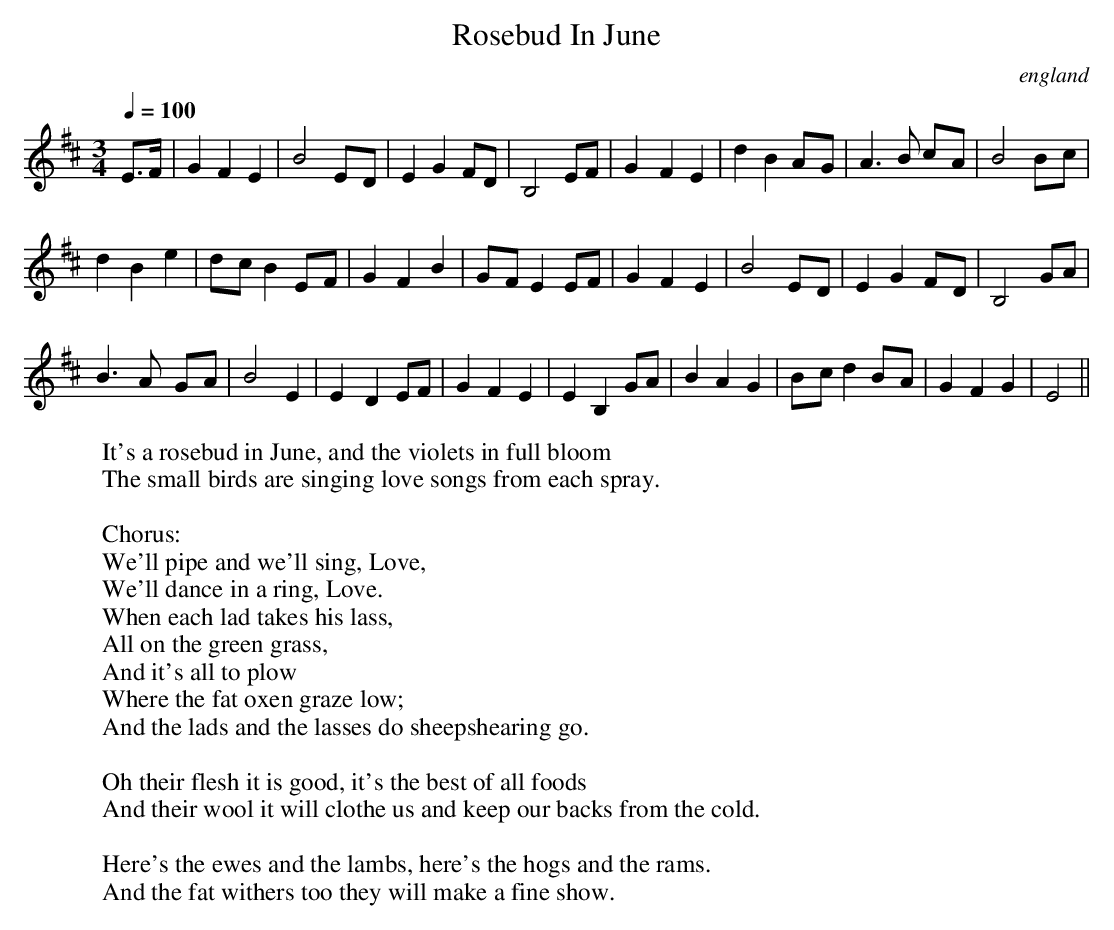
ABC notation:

X:1
T:Rosebud In June
O:england
M:3/4
L:1/8
Q:1/4=100
W:It's a rosebud in June, and the violets in full bloom
W:The small birds are singing love songs from each spray.
W:
W:  Chorus:
W:  We'll pipe and we'll sing, Love,
W:  We'll dance in a ring, Love.
W:  When each lad takes his lass,
W:  All on the green grass,
W:  And it's all to plow
W:  Where the fat oxen graze low;
W:  And the lads and the lasses do sheepshearing go.
W:
W:Oh their flesh it is good, it's the best of all foods
W:And their wool it will clothe us and keep our backs from the cold.
W:
W:Here's the ewes and the lambs, here's the hogs and the rams.
W:And the fat withers too they will make a fine show.
K:D
E3/2F/ |G2 F2 E2|B4 E-D|E2 G2 FD|B,4 EF|\
G2- F2 E2|d2 B2 A-G|A3B c-A|B4 B-c|
d2 B2 e2|d-c B2 E-F|G2 F2 B2|G-F E2 EF|\
G2 F2 E2|B4 E-D|E2 G2 F-D|B,4 GA|
B3-A- G-A-|B4 E2|E2- D2 EF|G2 F2 E2|E2 B,2 GA|\
B2 A2 G2|B-c d2 B-A|G2 F2 G2|E4 ||
